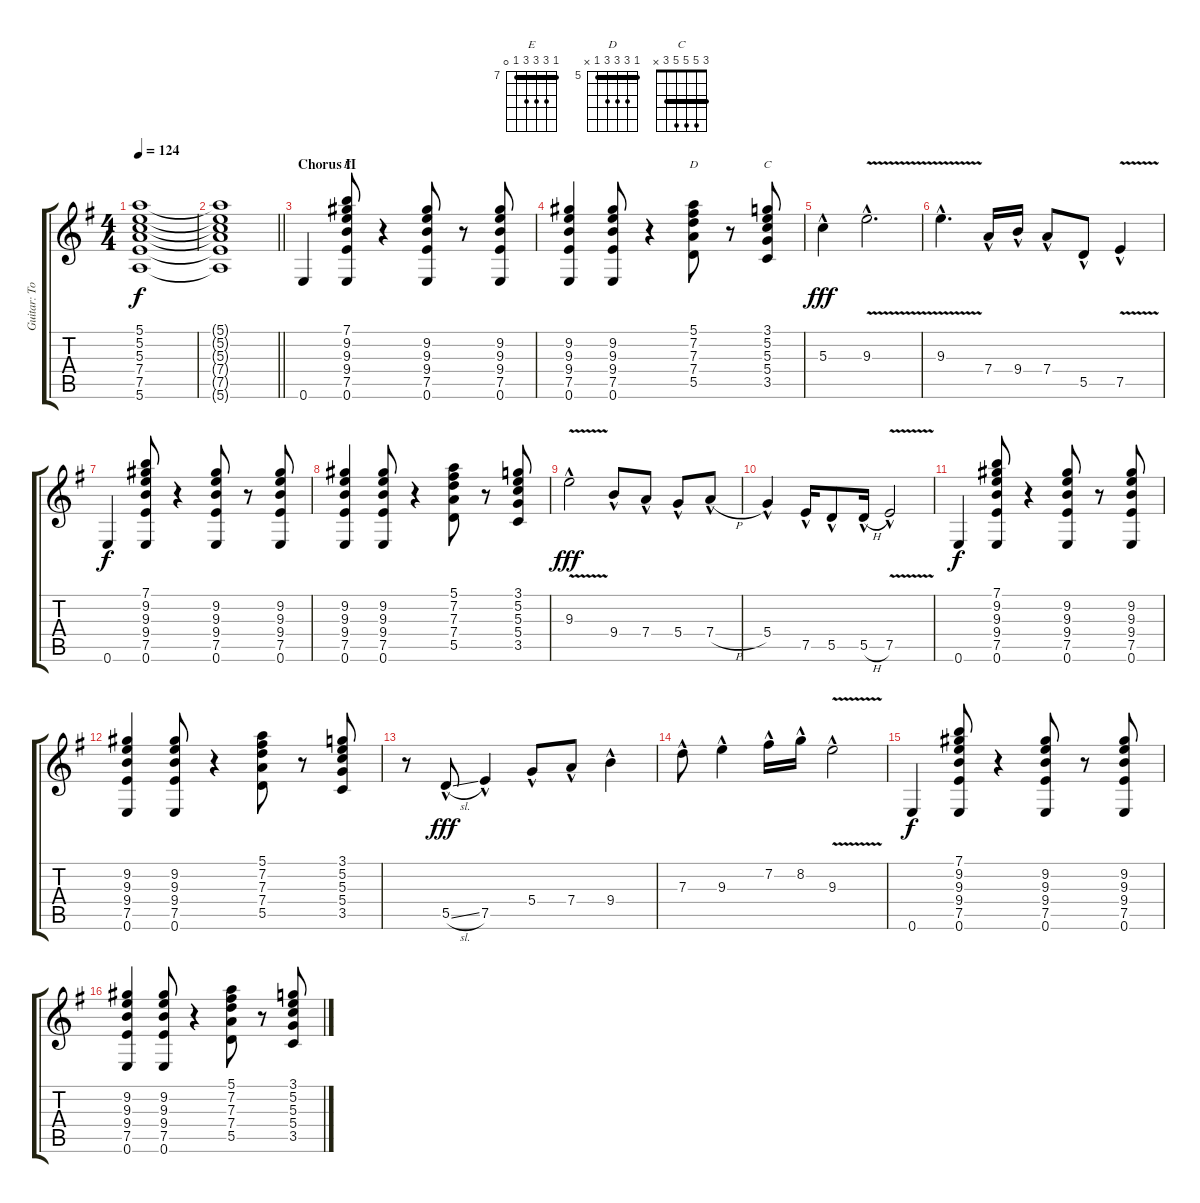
\track ("Guitar: Tony" "Guitar: To") {instrument distortionguitar}
\staff {score tabs}
\tuning (E4 B3 G3 D3 A2 E2) {hide}
\chord ("E" 7 9 9 9 7 0) {firstfret 7 barre 7}
\chord ("D" 5 7 7 7 5 x) {firstfret 5 barre 5}
\chord ("C" 3 5 5 5 3 x) {barre 3}
\ts (4 4)
\tempo 124
\clef g2
\ks g
(5.1{t} 5.2{t} 5.3{t} 7.4{t} 7.5{t} 5.6{t}).1{dy f} |
\barLineRight lightlight
(5.1{t} 5.2{t} 5.3{t} 7.4{t} 7.5{t} 5.6{t}).1 |
\section ("" "Chorus II")
0.6.4 (7.1 9.2 9.3 9.4 7.5 0.6).8{ch "E"} r.4 (9.2 9.3 9.4 7.5 0.6).8 r.8 (9.2 9.3 9.4 7.5 0.6).8 |
(9.2 9.3 9.4 7.5 0.6).4 (9.2 9.3 9.4 7.5 0.6).8 r.4 (5.1 7.2 7.3 7.4 5.5).8{ch "D"} r.8 (3.1 5.2 5.3 5.4 3.5).8{ch "C"} |
5.3{hac}.4{dy fff} 9.3{v hac}.2{d} |
9.3{v hac}.4{d} 7.4{hac}.16 9.4{hac}.16 7.4{hac}.8 5.5{hac}.8 7.5{v hac}.4 |
0.6.4{dy f} (7.1 9.2 9.3 9.4 7.5 0.6).8 r.4 (9.2 9.3 9.4 7.5 0.6).8 r.8 (9.2 9.3 9.4 7.5 0.6).8 |
(9.2 9.3 9.4 7.5 0.6).4 (9.2 9.3 9.4 7.5 0.6).8 r.4 (5.1 7.2 7.3 7.4 5.5).8 r.8 (3.1 5.2 5.3 5.4 3.5).8 |
9.3{v hac}.2{dy fff} 9.4{hac}.8 7.4{hac}.8 5.4{hac}.8 7.4{h hac}.8 |
5.4{hac}.4 7.5{hac}.16 5.5{hac}.8 5.5{h hac}.16 7.5{v hac}.2 |
0.6.4{dy f} (7.1 9.2 9.3 9.4 7.5 0.6).8 r.4 (9.2 9.3 9.4 7.5 0.6).8 r.8 (9.2 9.3 9.4 7.5 0.6).8 |
(9.2 9.3 9.4 7.5 0.6).4 (9.2 9.3 9.4 7.5 0.6).8 r.4 (5.1 7.2 7.3 7.4 5.5).8 r.8 (3.1 5.2 5.3 5.4 3.5).8 |
r.8 5.5{sl hac}.8{dy fff} 7.5{hac}.4 5.4{hac}.8 7.4{hac}.8 9.4{hac}.4 |
7.3{hac}.8 9.3{hac}.4 7.2{hac}.16 8.2{hac}.16 9.3{v hac}.2 |
0.6.4{dy f} (7.1 9.2 9.3 9.4 7.5 0.6).8 r.4 (9.2 9.3 9.4 7.5 0.6).8 r.8 (9.2 9.3 9.4 7.5 0.6).8 |
(9.2 9.3 9.4 7.5 0.6).4 (9.2 9.3 9.4 7.5 0.6).8 r.4 (5.1 7.2 7.3 7.4 5.5).8 r.8 (3.1 5.2 5.3 5.4 3.5).8
